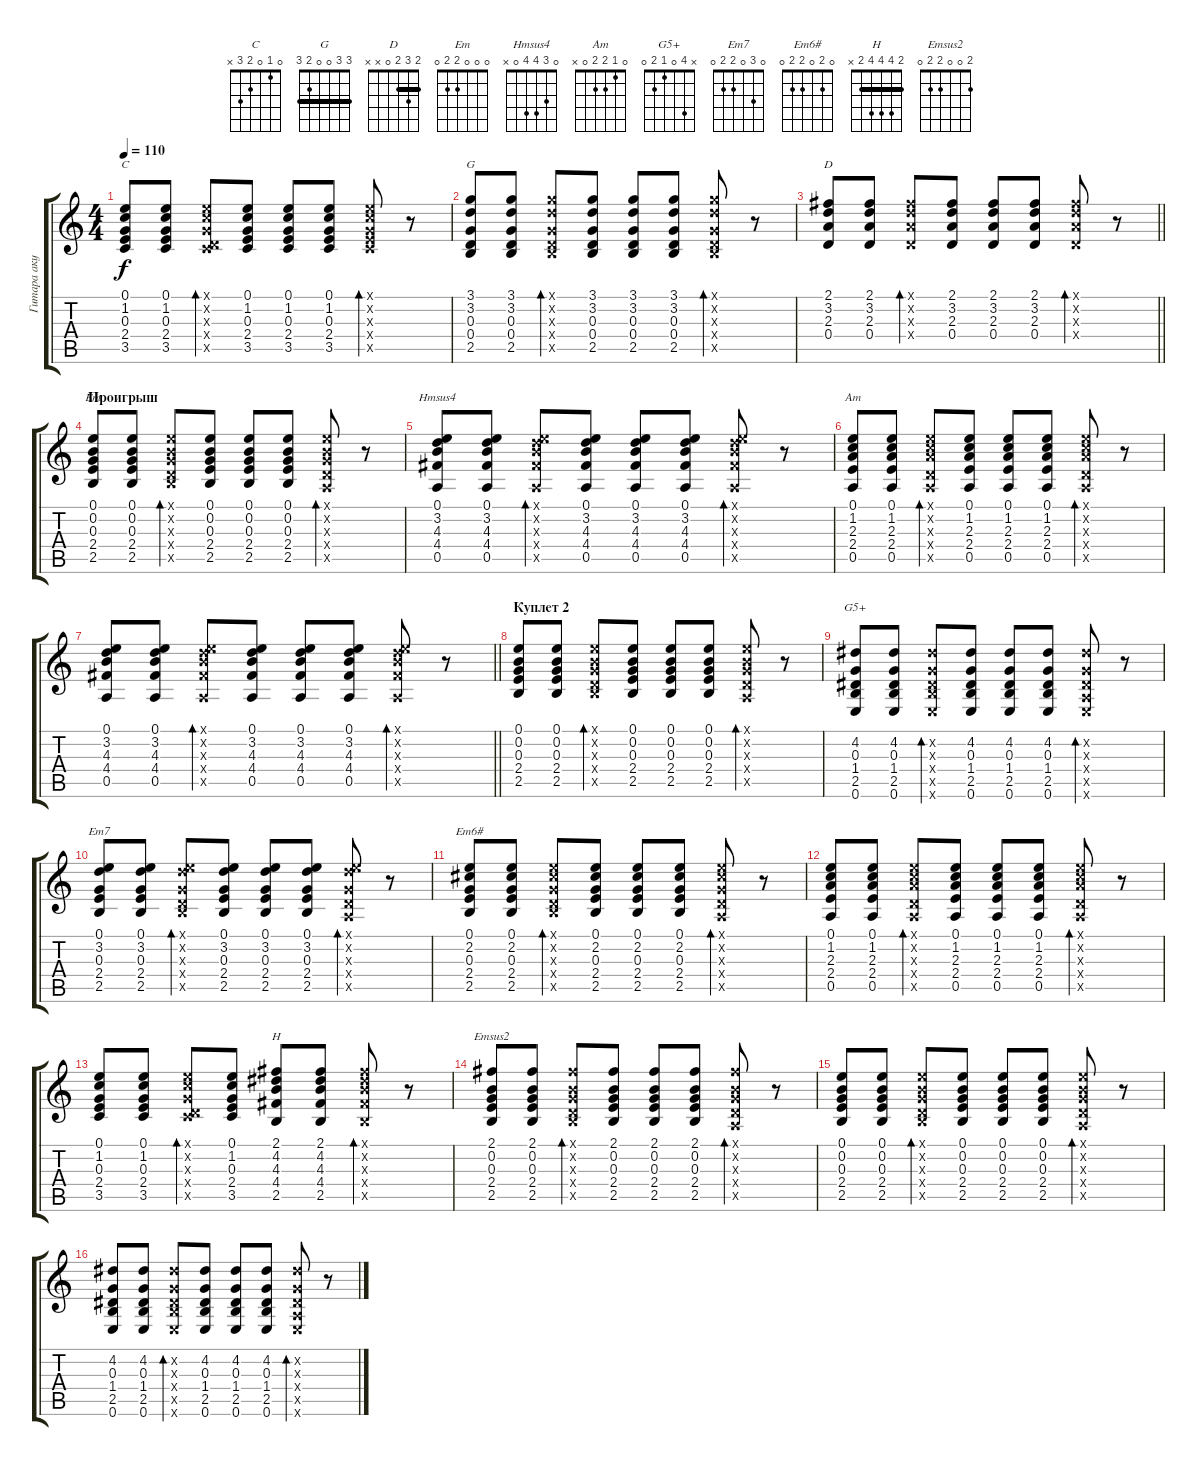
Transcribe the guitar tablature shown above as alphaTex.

\track ("Гитара акустика" "Гитара аку") {instrument acousticguitarsteel bank 1}
\staff {score tabs}
\tuning (E4 B3 G3 D3 A2 E2) {hide}
\chord ("C" 0 1 0 2 3 x)
\chord ("G" 3 3 0 0 2 3) {barre 3}
\chord ("D" 2 3 2 0 x x) {barre 2}
\chord ("Em" 0 0 0 2 2 0)
\chord ("Hmsus4" 0 3 4 4 0 x)
\chord ("Am" 0 1 2 2 0 x)
\chord ("G5+" x 4 0 1 2 0)
\chord ("Em7" 0 3 0 2 2 0)
\chord ("Em6#" 0 2 0 2 2 0)
\chord ("H" 2 4 4 4 2 x) {barre 2}
\chord ("Emsus2" 2 0 0 2 2 0)
\ts (4 4)
\tempo 110
\clef g2
\ks c
(0.1 1.2 0.3 2.4 3.5).8{ch "C" dy f} (0.1 1.2 0.3 2.4 3.5).8 (0.1{x} 1.2{x} 0.3{x} 0.4{x} 3.5{x}).8{bd 30} (0.1 1.2 0.3 2.4 3.5).8 (0.1 1.2 0.3 2.4 3.5).8 (0.1 1.2 0.3 2.4 3.5).8 (0.1{x} 1.2{x} 0.3{x} 2.4{x} 3.5{x}).8{bd 30} r.8 |
(3.1 3.2 0.3 0.4 2.5).8{ch "G"} (3.1 3.2 0.3 0.4 2.5).8 (3.1{x} 3.2{x} 0.3{x} 0.4{x} 2.5{x}).8{bd 30} (3.1 3.2 0.3 0.4 2.5).8 (3.1 3.2 0.3 0.4 2.5).8 (3.1 3.2 0.3 0.4 2.5).8 (3.1{x} 3.2{x} 0.3{x} 0.4{x} 2.5{x}).8{bd 30} r.8 |
\barLineRight lightlight
(2.1 3.2 2.3 0.4).8{ch "D"} (2.1 3.2 2.3 0.4).8 (2.1{x} 3.2{x} 2.3{x} 0.4{x}).8{bd 30} (2.1 3.2 2.3 0.4).8 (2.1 3.2 2.3 0.4).8 (2.1 3.2 2.3 0.4).8 (2.1{x} 3.2{x} 2.3{x} 0.4{x}).8{bd 30} r.8 |
\section ("" "Проигрыш")
(0.1 0.2 0.3 2.4 2.5).8{ch "Em"} (0.1 0.2 0.3 2.4 2.5).8 (0.1{x} 0.2{x} 0.3{x} 0.4{x} 2.5{x}).8{bd 30} (0.1 0.2 0.3 2.4 2.5).8 (0.1 0.2 0.3 2.4 2.5).8 (0.1 0.2 0.3 2.4 2.5).8 (0.1{x} 0.2{x} 0.3{x} 0.4{x} 0.5{x}).8{bd 30} r.8 |
(0.1 3.2 4.3 4.4 0.5).8{ch "Hmsus4"} (0.1 3.2 4.3 4.4 0.5).8 (0.1{x} 3.2{x} 4.3{x} 4.4{x} 0.5{x}).8{bd 30} (0.1 3.2 4.3 4.4 0.5).8 (0.1 3.2 4.3 4.4 0.5).8 (0.1 3.2 4.3 4.4 0.5).8 (0.1{x} 3.2{x} 4.3{x} 4.4{x} 0.5{x}).8{bd 30} r.8 |
(0.1 1.2 2.3 2.4 0.5).8{ch "Am"} (0.1 1.2 2.3 2.4 0.5).8 (0.1{x} 1.2{x} 2.3{x} 0.4{x} 0.5{x}).8{bd 30} (0.1 1.2 2.3 2.4 0.5).8 (0.1 1.2 2.3 2.4 0.5).8 (0.1 1.2 2.3 2.4 0.5).8 (0.1{x} 1.2{x} 2.3{x} 0.4{x} 0.5{x}).8{bd 30} r.8 |
\barLineRight lightlight
(0.1 3.2 4.3 4.4 0.5).8 (0.1 3.2 4.3 4.4 0.5).8 (0.1{x} 3.2{x} 4.3{x} 4.4{x} 0.5{x}).8{bd 30} (0.1 3.2 4.3 4.4 0.5).8 (0.1 3.2 4.3 4.4 0.5).8 (0.1 3.2 4.3 4.4 0.5).8 (0.1{x} 3.2{x} 4.3{x} 4.4{x} 0.5{x}).8{bd 30} r.8 |
\section ("" "Куплет 2")
(0.1 0.2 0.3 2.4 2.5).8 (0.1 0.2 0.3 2.4 2.5).8 (0.1{x} 0.2{x} 0.3{x} 0.4{x} 2.5{x}).8{bd 30} (0.1 0.2 0.3 2.4 2.5).8 (0.1 0.2 0.3 2.4 2.5).8 (0.1 0.2 0.3 2.4 2.5).8 (0.1{x} 0.2{x} 0.3{x} 0.4{x} 0.5{x}).8{bd 30} r.8 |
(4.2 0.3 1.4 2.5 0.6).8{ch "G5+"} (4.2 0.3 1.4 2.5 0.6).8 (4.2{x} 0.3{x} 1.4{x} 2.5{x} 0.6{x}).8{bd 30} (4.2 0.3 1.4 2.5 0.6).8 (4.2 0.3 1.4 2.5 0.6).8 (4.2 0.3 1.4 2.5 0.6).8 (4.2{x} 0.3{x} 1.4{x} 0.5{x} 0.6{x}).8{bd 30} r.8 |
(0.1 3.2 0.3 2.4 2.5).8{ch "Em7"} (0.1 3.2 0.3 2.4 2.5).8 (0.1{x} 3.2{x} 0.3{x} 0.4{x} 2.5{x}).8{bd 30} (0.1 3.2 0.3 2.4 2.5).8 (0.1 3.2 0.3 2.4 2.5).8 (0.1 3.2 0.3 2.4 2.5).8 (0.1{x} 3.2{x} 0.3{x} 0.4{x} 0.5{x}).8{bd 30} r.8 |
(0.1 2.2 0.3 2.4 2.5).8{ch "Em6#"} (0.1 2.2 0.3 2.4 2.5).8 (0.1{x} 2.2{x} 0.3{x} 0.4{x} 2.5{x}).8{bd 30} (0.1 2.2 0.3 2.4 2.5).8 (0.1 2.2 0.3 2.4 2.5).8 (0.1 2.2 0.3 2.4 2.5).8 (0.1{x} 2.2{x} 0.3{x} 0.4{x} 0.5{x}).8{bd 30} r.8 |
(0.1 1.2 2.3 2.4 0.5).8 (0.1 1.2 2.3 2.4 0.5).8 (0.1{x} 1.2{x} 2.3{x} 0.4{x} 0.5{x}).8{bd 30} (0.1 1.2 2.3 2.4 0.5).8 (0.1 1.2 2.3 2.4 0.5).8 (0.1 1.2 2.3 2.4 0.5).8 (0.1{x} 1.2{x} 2.3{x} 0.4{x} 0.5{x}).8{bd 30} r.8 |
(0.1 1.2 0.3 2.4 3.5).8 (0.1 1.2 0.3 2.4 3.5).8 (0.1{x} 1.2{x} 0.3{x} 0.4{x} 3.5{x}).8{bd 30} (0.1 1.2 0.3 2.4 3.5).8 (2.1 4.2 4.3 4.4 2.5).8{ch "H"} (2.1 4.2 4.3 4.4 2.5).8 (2.1{x} 4.2{x} 4.3{x} 4.4{x} 2.5{x}).8{bd 30} r.8 |
(2.1 0.2 0.3 2.4 2.5).8{ch "Emsus2"} (2.1 0.2 0.3 2.4 2.5).8 (2.1{x} 0.2{x} 0.3{x} 0.4{x} 2.5{x}).8{bd 30} (2.1 0.2 0.3 2.4 2.5).8 (2.1 0.2 0.3 2.4 2.5).8 (2.1 0.2 0.3 2.4 2.5).8 (2.1{x} 0.2{x} 0.3{x} 0.4{x} 0.5{x}).8{bd 30} r.8 |
(0.1 0.2 0.3 2.4 2.5).8 (0.1 0.2 0.3 2.4 2.5).8 (0.1{x} 0.2{x} 0.3{x} 0.4{x} 2.5{x}).8{bd 30} (0.1 0.2 0.3 2.4 2.5).8 (0.1 0.2 0.3 2.4 2.5).8 (0.1 0.2 0.3 2.4 2.5).8 (0.1{x} 0.2{x} 0.3{x} 0.4{x} 0.5{x}).8{bd 30} r.8 |
(4.2 0.3 1.4 2.5 0.6).8 (4.2 0.3 1.4 2.5 0.6).8 (4.2{x} 0.3{x} 1.4{x} 2.5{x} 0.6{x}).8{bd 30} (4.2 0.3 1.4 2.5 0.6).8 (4.2 0.3 1.4 2.5 0.6).8 (4.2 0.3 1.4 2.5 0.6).8 (4.2{x} 0.3{x} 1.4{x} 0.5{x} 0.6{x}).8{bd 30} r.8
